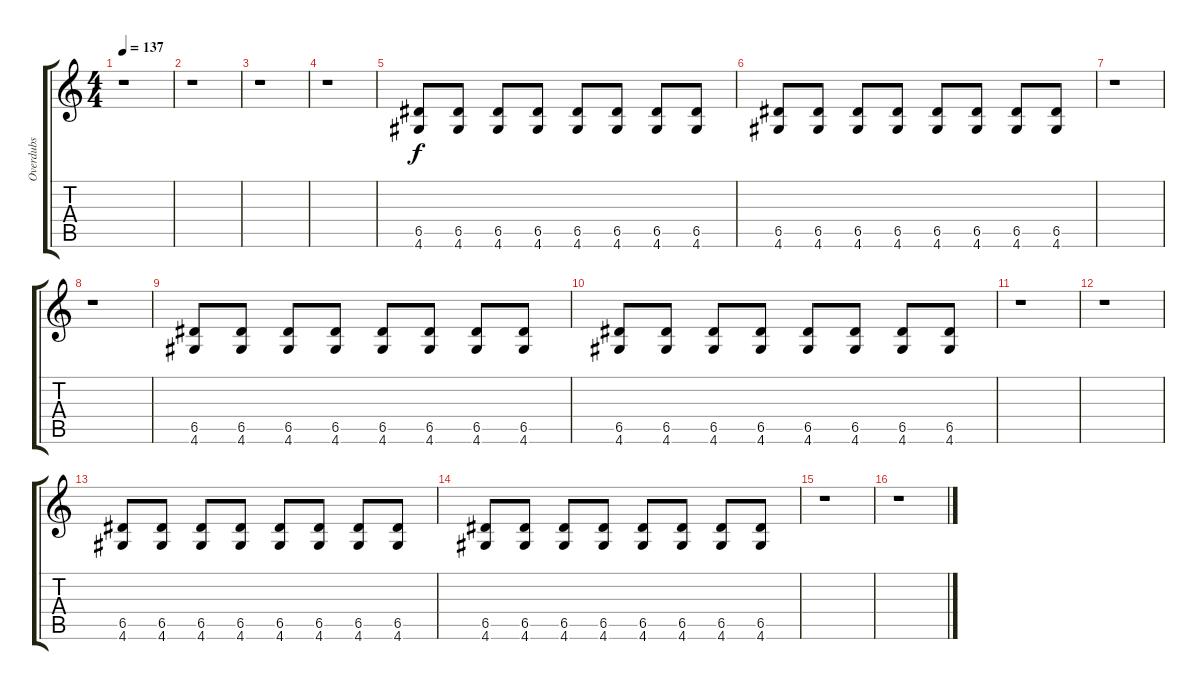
\track ("Overdubs" "Overdubs") {instrument distortionguitar}
\staff {score tabs}
\tuning (E4 B3 G3 D3 A2 E2) {hide}
\ts (4 4)
\tempo 137
\clef g2
\ks c
r.1{dy f} |
r.1 |
r.1 |
r.1 |
(6.5 4.6).8 (6.5 4.6).8 (6.5 4.6).8 (6.5 4.6).8 (6.5 4.6).8 (6.5 4.6).8 (6.5 4.6).8 (6.5 4.6).8 |
(6.5 4.6).8 (6.5 4.6).8 (6.5 4.6).8 (6.5 4.6).8 (6.5 4.6).8 (6.5 4.6).8 (6.5 4.6).8 (6.5 4.6).8 |
r.1 |
r.1 |
(6.5 4.6).8 (6.5 4.6).8 (6.5 4.6).8 (6.5 4.6).8 (6.5 4.6).8 (6.5 4.6).8 (6.5 4.6).8 (6.5 4.6).8 |
(6.5 4.6).8 (6.5 4.6).8 (6.5 4.6).8 (6.5 4.6).8 (6.5 4.6).8 (6.5 4.6).8 (6.5 4.6).8 (6.5 4.6).8 |
r.1 |
r.1 |
(6.5 4.6).8 (6.5 4.6).8 (6.5 4.6).8 (6.5 4.6).8 (6.5 4.6).8 (6.5 4.6).8 (6.5 4.6).8 (6.5 4.6).8 |
(6.5 4.6).8 (6.5 4.6).8 (6.5 4.6).8 (6.5 4.6).8 (6.5 4.6).8 (6.5 4.6).8 (6.5 4.6).8 (6.5 4.6).8 |
r.1 |
r.1
